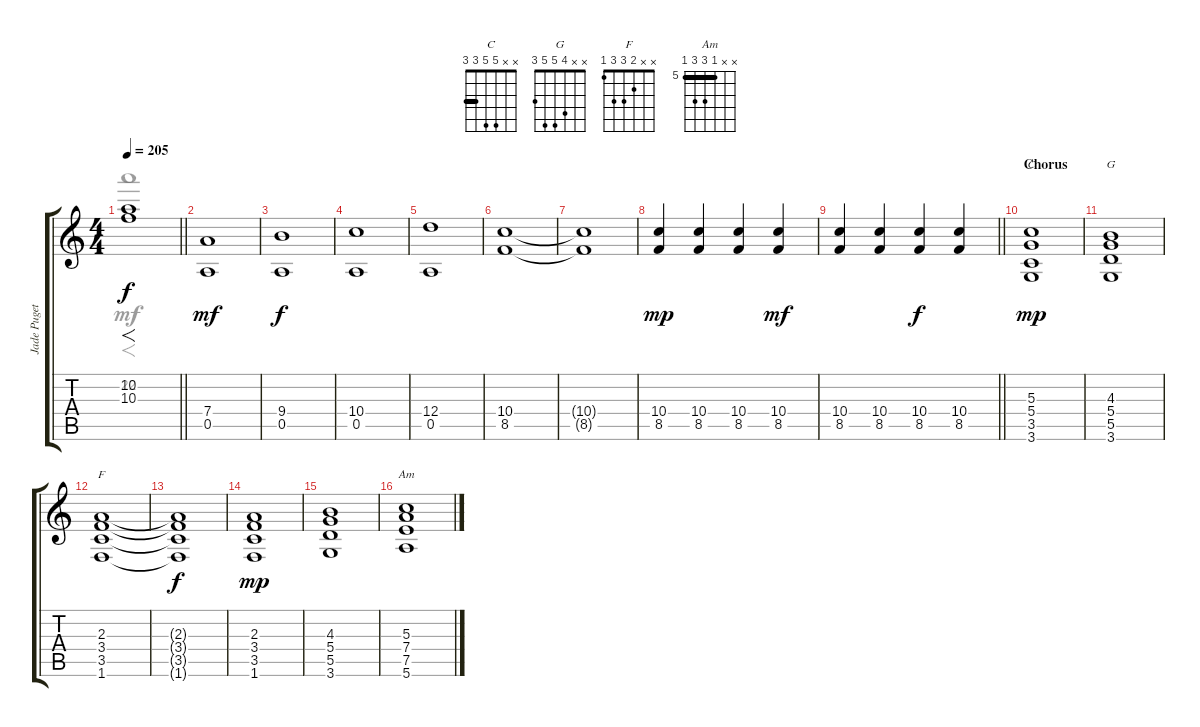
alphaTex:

\track ("Jade Puget" "Jade Puget") {instrument distortionguitar}
\staff {score tabs}
\tuning (E4 B3 G3 D3 A2 E2) {hide}
\chord ("C" x x 5 5 3 3) {barre 3}
\chord ("G" x x 4 5 5 3)
\chord ("F" x x 2 3 3 1)
\chord ("Am" x x 5 7 7 5) {firstfret 5 barre 5}
\voice
\ts (4 4)
\tempo 205
\clef g2
\barLineRight lightlight
\ks aminor
(10.2 10.3).1{f dy f volume 10} |
(7.4 0.5).1{dy mf} |
(9.4 0.5).1{dy f} |
(10.4 0.5).1 |
(12.4 0.5).1 |
(10.4 8.5).1{volume 7} |
(10.4{t} 8.5{t}).1 |
(10.4 8.5).4{dy mp volume 10} (10.4 8.5).4 (10.4 8.5).4 (10.4 8.5).4{dy mf} |
\barLineRight lightlight
(10.4 8.5).4 (10.4 8.5).4 (10.4 8.5).4{dy f} (10.4 8.5).4 |
\section ("" "Chorus")
(5.3 5.4 3.5 3.6).1{ch "C" dy mp} |
(4.3 5.4 5.5 3.6).1{ch "G"} |
(2.3 3.4 3.5 1.6).1{ch "F" volume 8} |
(2.3{t} 3.4{t} 3.5{t} 1.6{t}).1{dy f} |
(2.3 3.4 3.5 1.6).1{dy mp volume 10} |
(4.3 5.4 5.5 3.6).1 |
(5.3 7.4 7.5 5.6).1{ch "Am" volume 8}
\voice
\clef g2
\ottava regular
\simile none
\barLineRight lightlight
\ks aminor
22.2.1{f dy mf} |
|
|
|
|
|
|
|
\barLineRight lightlight
|
|
|
|
|
|
|
